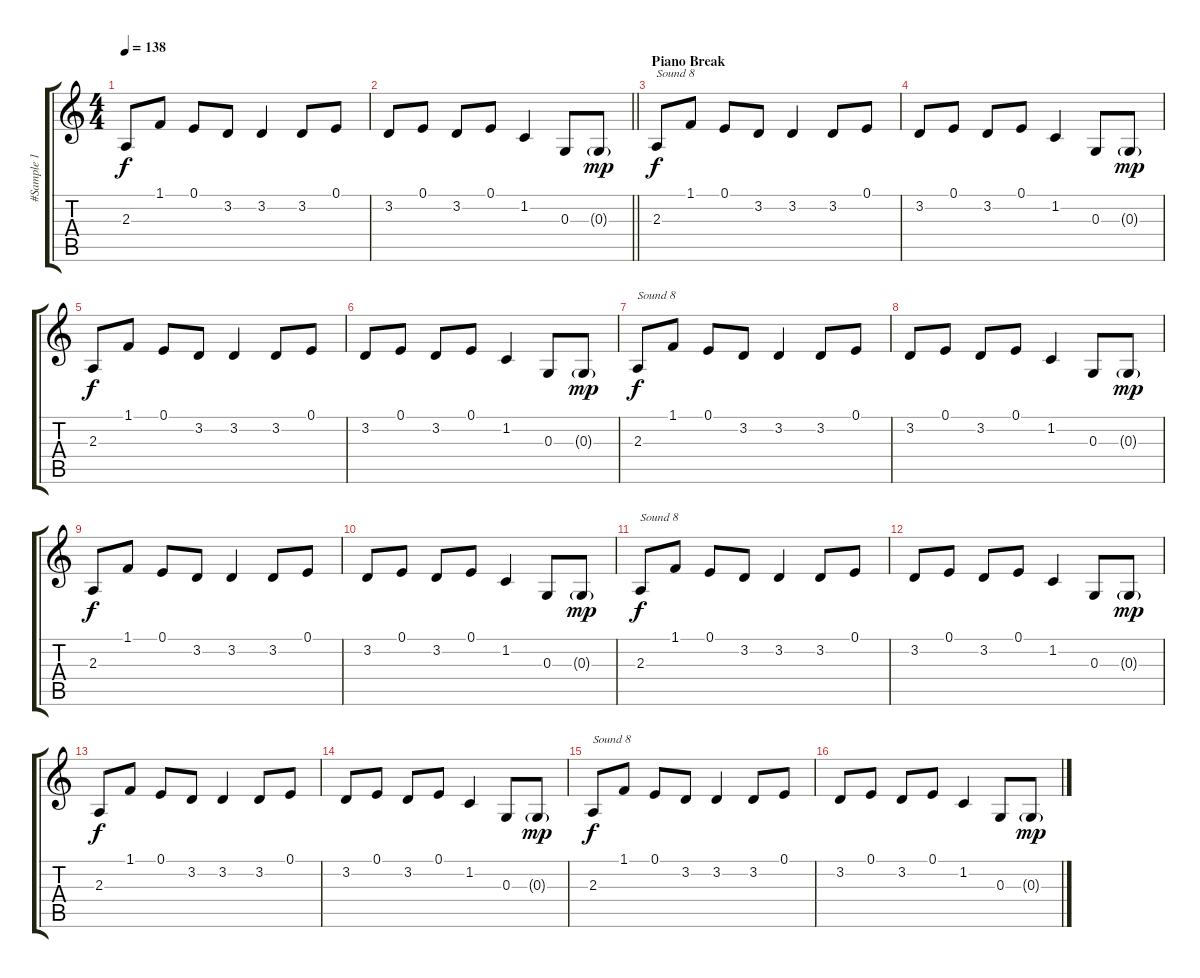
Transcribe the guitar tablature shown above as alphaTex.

\track ("#Sample 1" "#Sample 1") {instrument rockorgan}
\staff {score tabs}
\tuning (E4 B3 G3 D3 A2 D2) {hide}
\ts (4 4)
\tempo 138
\clef g2
\ks c
2.3.8{dy f} 1.1.8 0.1.8 3.2.8 3.2.4 3.2.8 0.1.8 |
\barLineRight lightlight
3.2.8 0.1.8 3.2.8 0.1.8 1.2.4 0.3.8 0.3{g}.8{dy mp} |
\section ("" "Piano Break")
2.3.8{txt "Sound 8" dy f volume 8} 1.1.8 0.1.8 3.2.8 3.2.4 3.2.8 0.1.8 |
3.2.8 0.1.8 3.2.8 0.1.8 1.2.4 0.3.8 0.3{g}.8{dy mp} |
2.3.8{dy f} 1.1.8 0.1.8 3.2.8 3.2.4 3.2.8 0.1.8 |
3.2.8 0.1.8 3.2.8 0.1.8 1.2.4 0.3.8 0.3{g}.8{dy mp} |
2.3.8{txt "Sound 8" dy f volume 8} 1.1.8 0.1.8 3.2.8 3.2.4 3.2.8 0.1.8 |
3.2.8 0.1.8 3.2.8 0.1.8 1.2.4 0.3.8 0.3{g}.8{dy mp} |
2.3.8{dy f} 1.1.8 0.1.8 3.2.8 3.2.4 3.2.8 0.1.8 |
3.2.8 0.1.8 3.2.8 0.1.8 1.2.4 0.3.8 0.3{g}.8{dy mp} |
2.3.8{txt "Sound 8" dy f volume 8} 1.1.8 0.1.8 3.2.8 3.2.4 3.2.8 0.1.8 |
3.2.8 0.1.8 3.2.8 0.1.8 1.2.4 0.3.8 0.3{g}.8{dy mp} |
2.3.8{dy f} 1.1.8 0.1.8 3.2.8 3.2.4 3.2.8 0.1.8 |
3.2.8 0.1.8 3.2.8 0.1.8 1.2.4 0.3.8 0.3{g}.8{dy mp} |
2.3.8{txt "Sound 8" dy f volume 8} 1.1.8 0.1.8 3.2.8 3.2.4 3.2.8 0.1.8 |
3.2.8 0.1.8 3.2.8 0.1.8 1.2.4 0.3.8 0.3{g}.8{dy mp}
